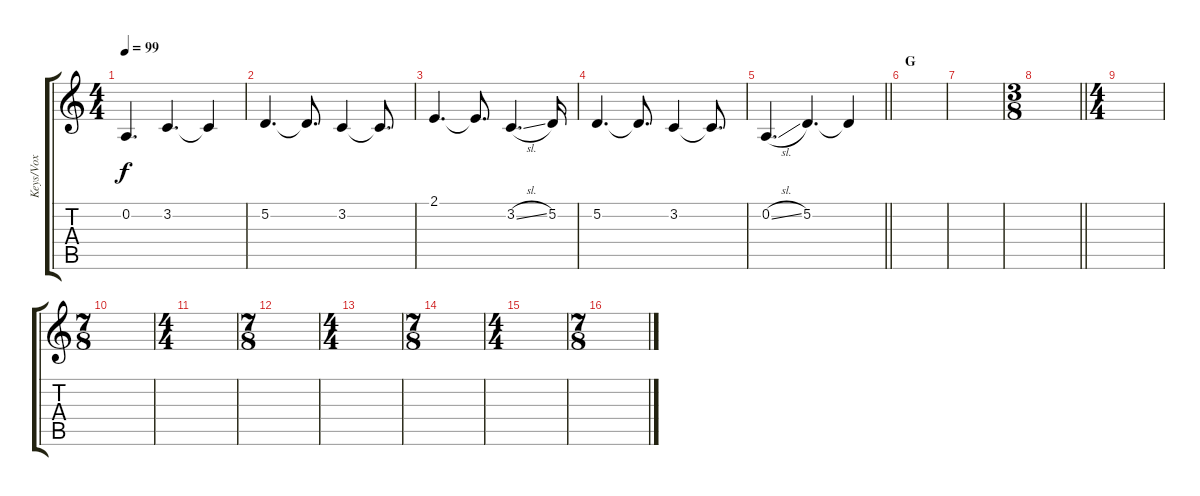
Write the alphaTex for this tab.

\track ("Keys/Vox" "Keys/Vox") {instrument lead2sawtooth}
\staff {score tabs}
\tuning (D4 A3 F3 C3 G2 C2) {hide}
\ts (4 4)
\tempo 99
\clef g2
\ks c
0.2.4{d dy f} 3.2.4{d} 3.2{t}.4 |
5.2.4{d} 5.2{t}.8{d} 3.2.4 3.2{t}.8{d} |
2.1.4{d} 2.1{t}.8{d} 3.2{sl}.4{d} 5.2.16 |
5.2.4{d} 5.2{t}.8{d} 3.2.4 3.2{t}.8{d} |
\barLineRight lightlight
0.2{sl}.4{d} 5.2.4{d} 5.2{t}.4 |
\section ("" "G")
|
|
\ts (3 8)
\barLineRight lightlight
|
\ts (4 4)
|
\ts (7 8)
|
\ts (4 4)
|
\ts (7 8)
|
\ts (4 4)
|
\ts (7 8)
|
\ts (4 4)
|
\ts (7 8)
